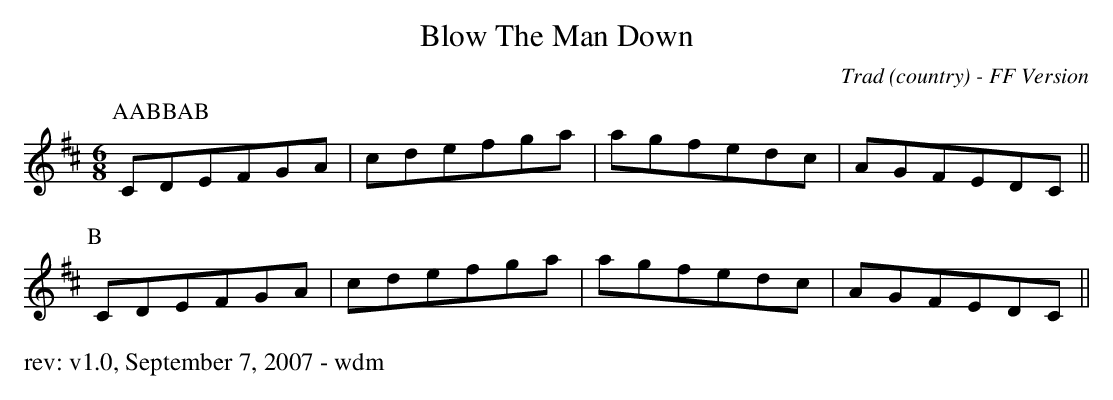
X:1
T: Blow The Man Down
O: Trad (country) - FF Version
M: 6/8
K: Dmaj
P: AABBAB
P:A
CDEFGA|cdefga|agfedc|AGFEDC||
P:B
CDEFGA|cdefga|agfedc|AGFEDC||
